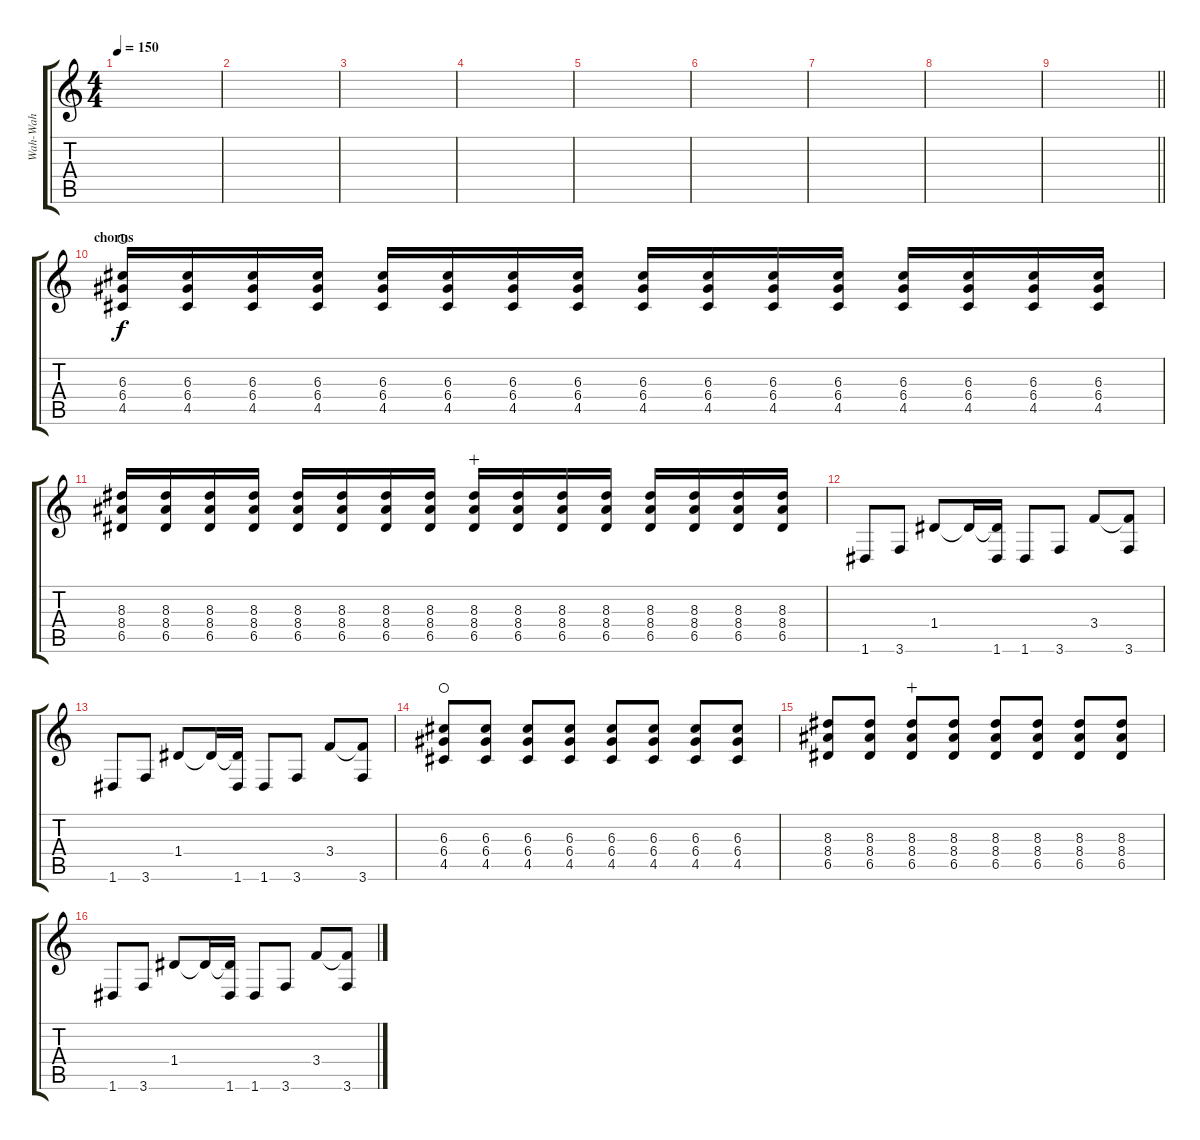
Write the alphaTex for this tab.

\track ("Wah-Wah" "Wah-Wah") {instrument distortionguitar}
\staff {score tabs}
\tuning (E4 B3 G3 D3 A2 D2) {hide}
\ts (4 4)
\tempo 150
\clef g2
\ks c
|
|
|
|
|
|
|
|
\barLineRight lightlight
|
\section ("" "chorus")
(6.3 6.4 4.5).16{waho} (6.3 6.4 4.5).16 (6.3 6.4 4.5).16 (6.3 6.4 4.5).16 (6.3 6.4 4.5).16 (6.3 6.4 4.5).16 (6.3 6.4 4.5).16 (6.3 6.4 4.5).16 (6.3 6.4 4.5).16 (6.3 6.4 4.5).16 (6.3 6.4 4.5).16 (6.3 6.4 4.5).16 (6.3 6.4 4.5).16 (6.3 6.4 4.5).16 (6.3 6.4 4.5).16 (6.3 6.4 4.5).16 |
(8.3 8.4 6.5).16 (8.3 8.4 6.5).16 (8.3 8.4 6.5).16 (8.3 8.4 6.5).16 (8.3 8.4 6.5).16 (8.3 8.4 6.5).16 (8.3 8.4 6.5).16 (8.3 8.4 6.5).16 (8.3 8.4 6.5).16{wahc} (8.3 8.4 6.5).16 (8.3 8.4 6.5).16 (8.3 8.4 6.5).16 (8.3 8.4 6.5).16 (8.3 8.4 6.5).16 (8.3 8.4 6.5).16 (8.3 8.4 6.5).16 |
1.6.8 3.6.8 1.4.8 1.4{t}.16 (1.4{t} 1.6).16 1.6.8 3.6.8 3.4.8 (3.4{t} 3.6).8 |
1.6.8 3.6.8 1.4.8 1.4{t}.16 (1.4{t} 1.6).16 1.6.8 3.6.8 3.4.8 (3.4{t} 3.6).8 |
(6.3 6.4 4.5).8{waho} (6.3 6.4 4.5).8 (6.3 6.4 4.5).8 (6.3 6.4 4.5).8 (6.3 6.4 4.5).8 (6.3 6.4 4.5).8 (6.3 6.4 4.5).8 (6.3 6.4 4.5).8 |
(8.3 8.4 6.5).8 (8.3 8.4 6.5).8 (8.3 8.4 6.5).8{wahc} (8.3 8.4 6.5).8 (8.3 8.4 6.5).8 (8.3 8.4 6.5).8 (8.3 8.4 6.5).8 (8.3 8.4 6.5).8 |
1.6.8 3.6.8 1.4.8 1.4{t}.16 (1.4{t} 1.6).16 1.6.8 3.6.8 3.4.8 (3.4{t} 3.6).8
